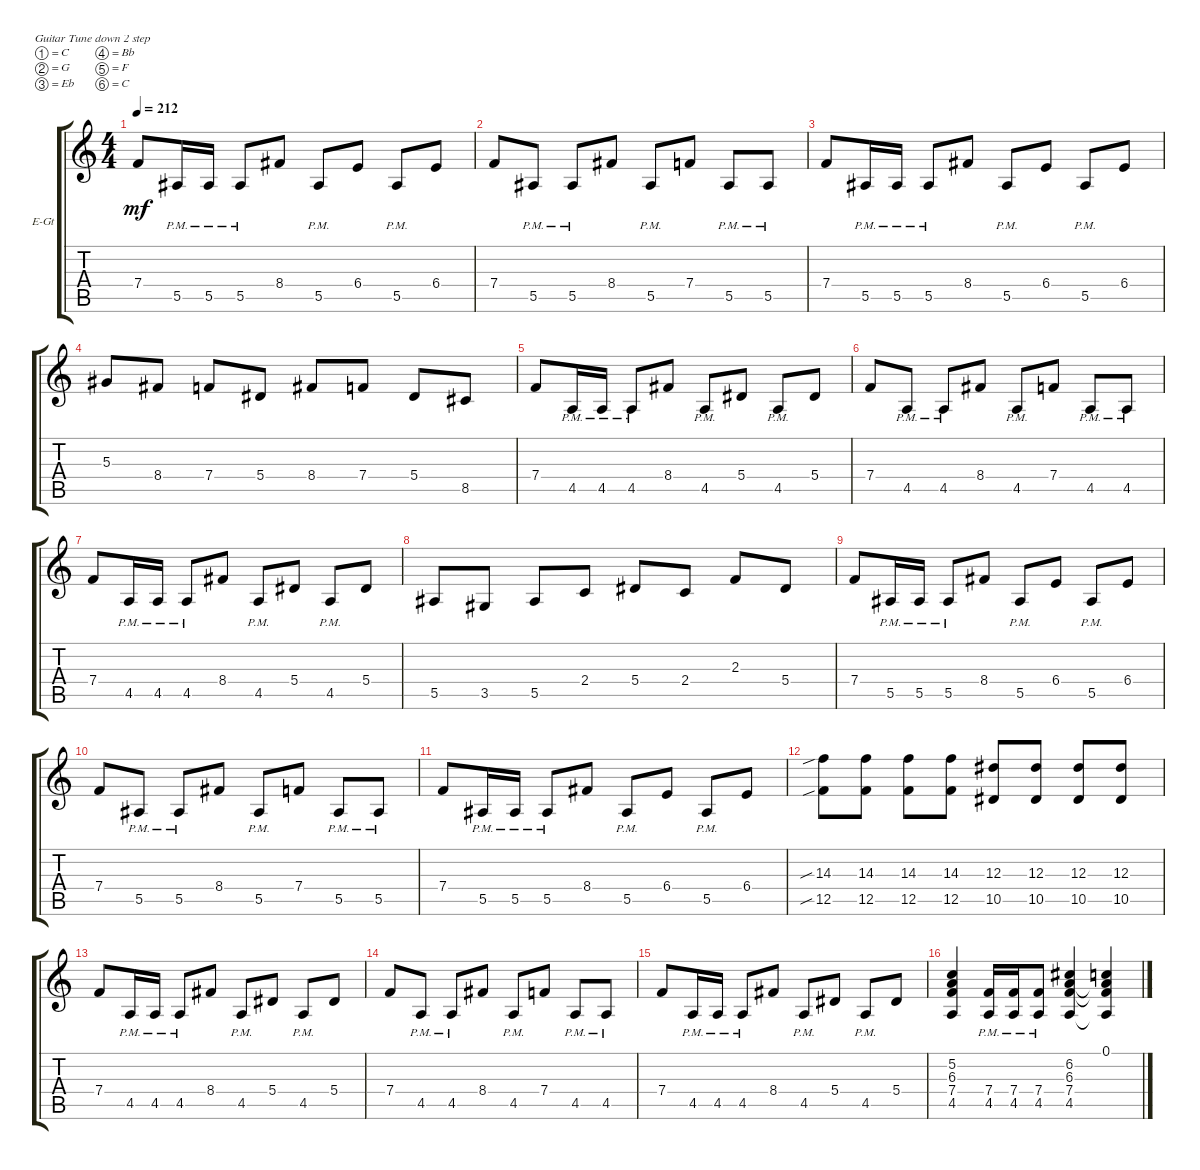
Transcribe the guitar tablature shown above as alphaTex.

\defaultSystemsLayout 4
\bracketExtendMode groupsimilarinstruments
\firstSystemTrackNameOrientation horizontal
\otherSystemsTrackNameOrientation horizontal
\track ("Knight Rhythm" "E-Gt") {instrument overdrivenguitar}
\staff {score tabs}
\tuning (C4 G3 Eb3 Bb2 F2 C2)
\ts (4 4)
\tempo 212
\clef g2
\ks c
7.4.8{dy mf} 5.5{pm}.16 5.5{pm}.16 5.5{pm}.8 8.4.8 5.5{pm}.8 6.4.8 5.5{pm}.8 6.4.8 |
7.4.8 5.5{pm}.8 5.5{pm}.8 8.4.8 5.5{pm}.8 7.4.8 5.5{pm}.8 5.5{pm}.8 |
7.4.8 5.5{pm}.16 5.5{pm}.16 5.5{pm}.8 8.4.8 5.5{pm}.8 6.4.8 5.5{pm}.8 6.4.8 |
5.3.8 8.4.8 7.4.8 5.4.8 8.4.8 7.4.8 5.4.8 8.5.8 |
7.4.8 4.5{pm}.16 4.5{pm}.16 4.5{pm}.8 8.4.8 4.5{pm}.8 5.4.8 4.5{pm}.8 5.4.8 |
7.4.8 4.5{pm}.8 4.5{pm}.8 8.4.8 4.5{pm}.8 7.4.8 4.5{pm}.8 4.5{pm}.8 |
7.4.8 4.5{pm}.16 4.5{pm}.16 4.5{pm}.8 8.4.8 4.5{pm}.8 5.4.8 4.5{pm}.8 5.4.8 |
5.5.8 3.5.8 5.5.8 2.4.8 5.4.8 2.4.8 2.3.8 5.4.8 |
7.4.8 5.5{pm}.16 5.5{pm}.16 5.5{pm}.8 8.4.8 5.5{pm}.8 6.4.8 5.5{pm}.8 6.4.8 |
7.4.8 5.5{pm}.8 5.5{pm}.8 8.4.8 5.5{pm}.8 7.4.8 5.5{pm}.8 5.5{pm}.8 |
7.4.8 5.5{pm}.16 5.5{pm}.16 5.5{pm}.8 8.4.8 5.5{pm}.8 6.4.8 5.5{pm}.8 6.4.8 |
(14.3{sib} 12.5{sib}).8 (14.3 12.5).8 (14.3 12.5).8 (14.3 12.5).8 (10.5 12.3).8 (10.5 12.3).8 (10.5 12.3).8 (10.5 12.3).8 |
7.4.8 4.5{pm}.16 4.5{pm}.16 4.5{pm}.8 8.4.8 4.5{pm}.8 5.4.8 4.5{pm}.8 5.4.8 |
7.4.8 4.5{pm}.8 4.5{pm}.8 8.4.8 4.5{pm}.8 7.4.8 4.5{pm}.8 4.5{pm}.8 |
7.4.8 4.5{pm}.16 4.5{pm}.16 4.5{pm}.8 8.4.8 4.5{pm}.8 5.4.8 4.5{pm}.8 5.4.8 |
(4.5 7.4 6.3 5.2).4 (4.5{pm} 7.4{pm}).16 (4.5{pm} 7.4{pm}).16 (4.5{pm} 7.4{pm}).8 (6.2 7.4 6.3 4.5).4 (0.1 4.5{t} 7.4{t} 6.3{t}).4
